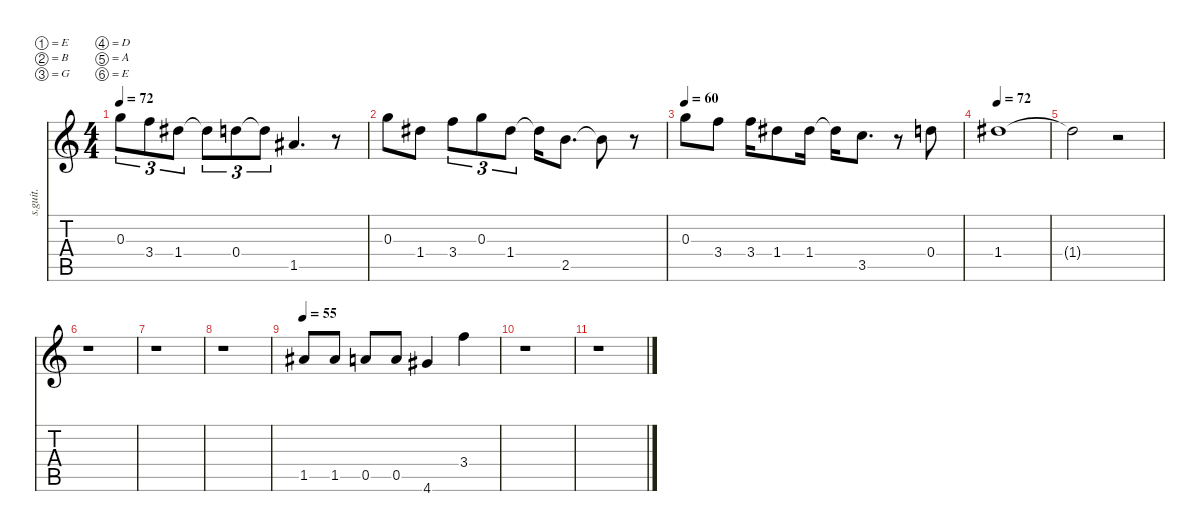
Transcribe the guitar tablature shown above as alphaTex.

\defaultSystemsLayout 4
\hideDynamics
\bracketExtendMode nobrackets
\track ("Freddie Mercury | Lead Vocals" "s.guit.") {instrument flute}
\staff {score tabs}
\tuning (E5 B4 G4 D4 A3 E3)
\displaytranspose 12
\ts (4 4)
\tempo 72
\clef g2
\ks c
0.3.8{tu (3 2) lyrics (0 "") lyrics (1 "") lyrics (2 "") lyrics (3 "") lyrics (4 "") dy f} 3.4.8{tu (3 2) lyrics (0 "") lyrics (1 "") lyrics (2 "") lyrics (3 "") lyrics (4 "")} 1.4{acc #}.8{tu (3 2) lyrics (0 "") lyrics (1 "") lyrics (2 "") lyrics (3 "") lyrics (4 "")} 1.4{t acc #}.8{tu (3 2) lyrics (0 "") lyrics (1 "") lyrics (2 "") lyrics (3 "") lyrics (4 "")} 0.4.8{tu (3 2) lyrics (0 "") lyrics (1 "") lyrics (2 "") lyrics (3 "") lyrics (4 "")} 0.4{t}.8{tu (3 2) lyrics (0 "") lyrics (1 "") lyrics (2 "") lyrics (3 "") lyrics (4 "")} 1.5{acc #}.4{d lyrics (0 "") lyrics (1 "") lyrics (2 "") lyrics (3 "") lyrics (4 "")} r.8 |
0.3.8{lyrics (0 "") lyrics (1 "") lyrics (2 "") lyrics (3 "") lyrics (4 "")} 1.4{acc #}.8{lyrics (0 "") lyrics (1 "") lyrics (2 "") lyrics (3 "") lyrics (4 "")} 3.4.8{tu (3 2) lyrics (0 "") lyrics (1 "") lyrics (2 "") lyrics (3 "") lyrics (4 "")} 0.3.8{tu (3 2) lyrics (0 "") lyrics (1 "") lyrics (2 "") lyrics (3 "") lyrics (4 "")} 1.4{acc #}.8{tu (3 2) lyrics (0 "") lyrics (1 "") lyrics (2 "") lyrics (3 "") lyrics (4 "")} 1.4{t acc #}.16{lyrics (0 "") lyrics (1 "") lyrics (2 "") lyrics (3 "") lyrics (4 "")} 2.5.8{d lyrics (0 "") lyrics (1 "") lyrics (2 "") lyrics (3 "") lyrics (4 "")} 2.5{t}.8{lyrics (0 "") lyrics (1 "") lyrics (2 "") lyrics (3 "") lyrics (4 "")} r.8 |
\tempo 60
0.3.8{lyrics (0 "") lyrics (1 "") lyrics (2 "") lyrics (3 "") lyrics (4 "")} 3.4.8{lyrics (0 "") lyrics (1 "") lyrics (2 "") lyrics (3 "") lyrics (4 "")} 3.4.16{lyrics (0 "") lyrics (1 "") lyrics (2 "") lyrics (3 "") lyrics (4 "")} 1.4{acc #}.8{lyrics (0 "") lyrics (1 "") lyrics (2 "") lyrics (3 "") lyrics (4 "")} 1.4{acc #}.16{lyrics (0 "") lyrics (1 "") lyrics (2 "") lyrics (3 "") lyrics (4 "")} 1.4{t acc #}.16{lyrics (0 "") lyrics (1 "") lyrics (2 "") lyrics (3 "") lyrics (4 "")} 3.5.8{d lyrics (0 "") lyrics (1 "") lyrics (2 "") lyrics (3 "") lyrics (4 "")} r.8 0.4.8{lyrics (0 "") lyrics (1 "") lyrics (2 "") lyrics (3 "") lyrics (4 "")} |
\tempo 72
1.4{acc #}.1{lyrics (0 "") lyrics (1 "") lyrics (2 "") lyrics (3 "") lyrics (4 "")} |
1.4{t acc #}.2{lyrics (0 "") lyrics (1 "") lyrics (2 "") lyrics (3 "") lyrics (4 "")} r.2 |
r.1 |
r.1 |
r.1 |
\tempo 55
1.5{acc #}.8{lyrics (0 "") lyrics (1 "") lyrics (2 "") lyrics (3 "") lyrics (4 "")} 1.5{acc #}.8{lyrics (0 "") lyrics (1 "") lyrics (2 "") lyrics (3 "") lyrics (4 "")} 0.5.8{lyrics (0 "") lyrics (1 "") lyrics (2 "") lyrics (3 "") lyrics (4 "")} 0.5.8{lyrics (0 "") lyrics (1 "") lyrics (2 "") lyrics (3 "") lyrics (4 "")} 4.6{acc #}.4{lyrics (0 "") lyrics (1 "") lyrics (2 "") lyrics (3 "") lyrics (4 "")} 3.4.4{lyrics (0 "") lyrics (1 "") lyrics (2 "") lyrics (3 "") lyrics (4 "")} |
r.1 |
r.1
